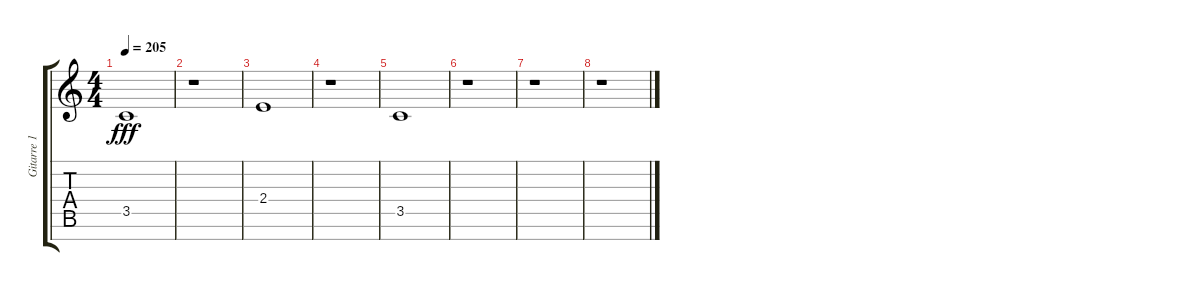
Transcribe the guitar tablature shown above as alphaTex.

\track ("Gitarre 1 - Farin Urlaub" "Gitarre 1 ") {instrument distortionguitar}
\staff {score tabs}
\tuning (E4 B3 G3 D3 A2 E2 B1) {hide}
\ts (4 4)
\tempo 205
\clef g2
\ks c
3.5.1{dy fff volume 8} |
r.1 |
2.4.1{volume 6} |
r.1 |
3.5.1{volume 4} |
r.1 |
r.1 |
r.1
